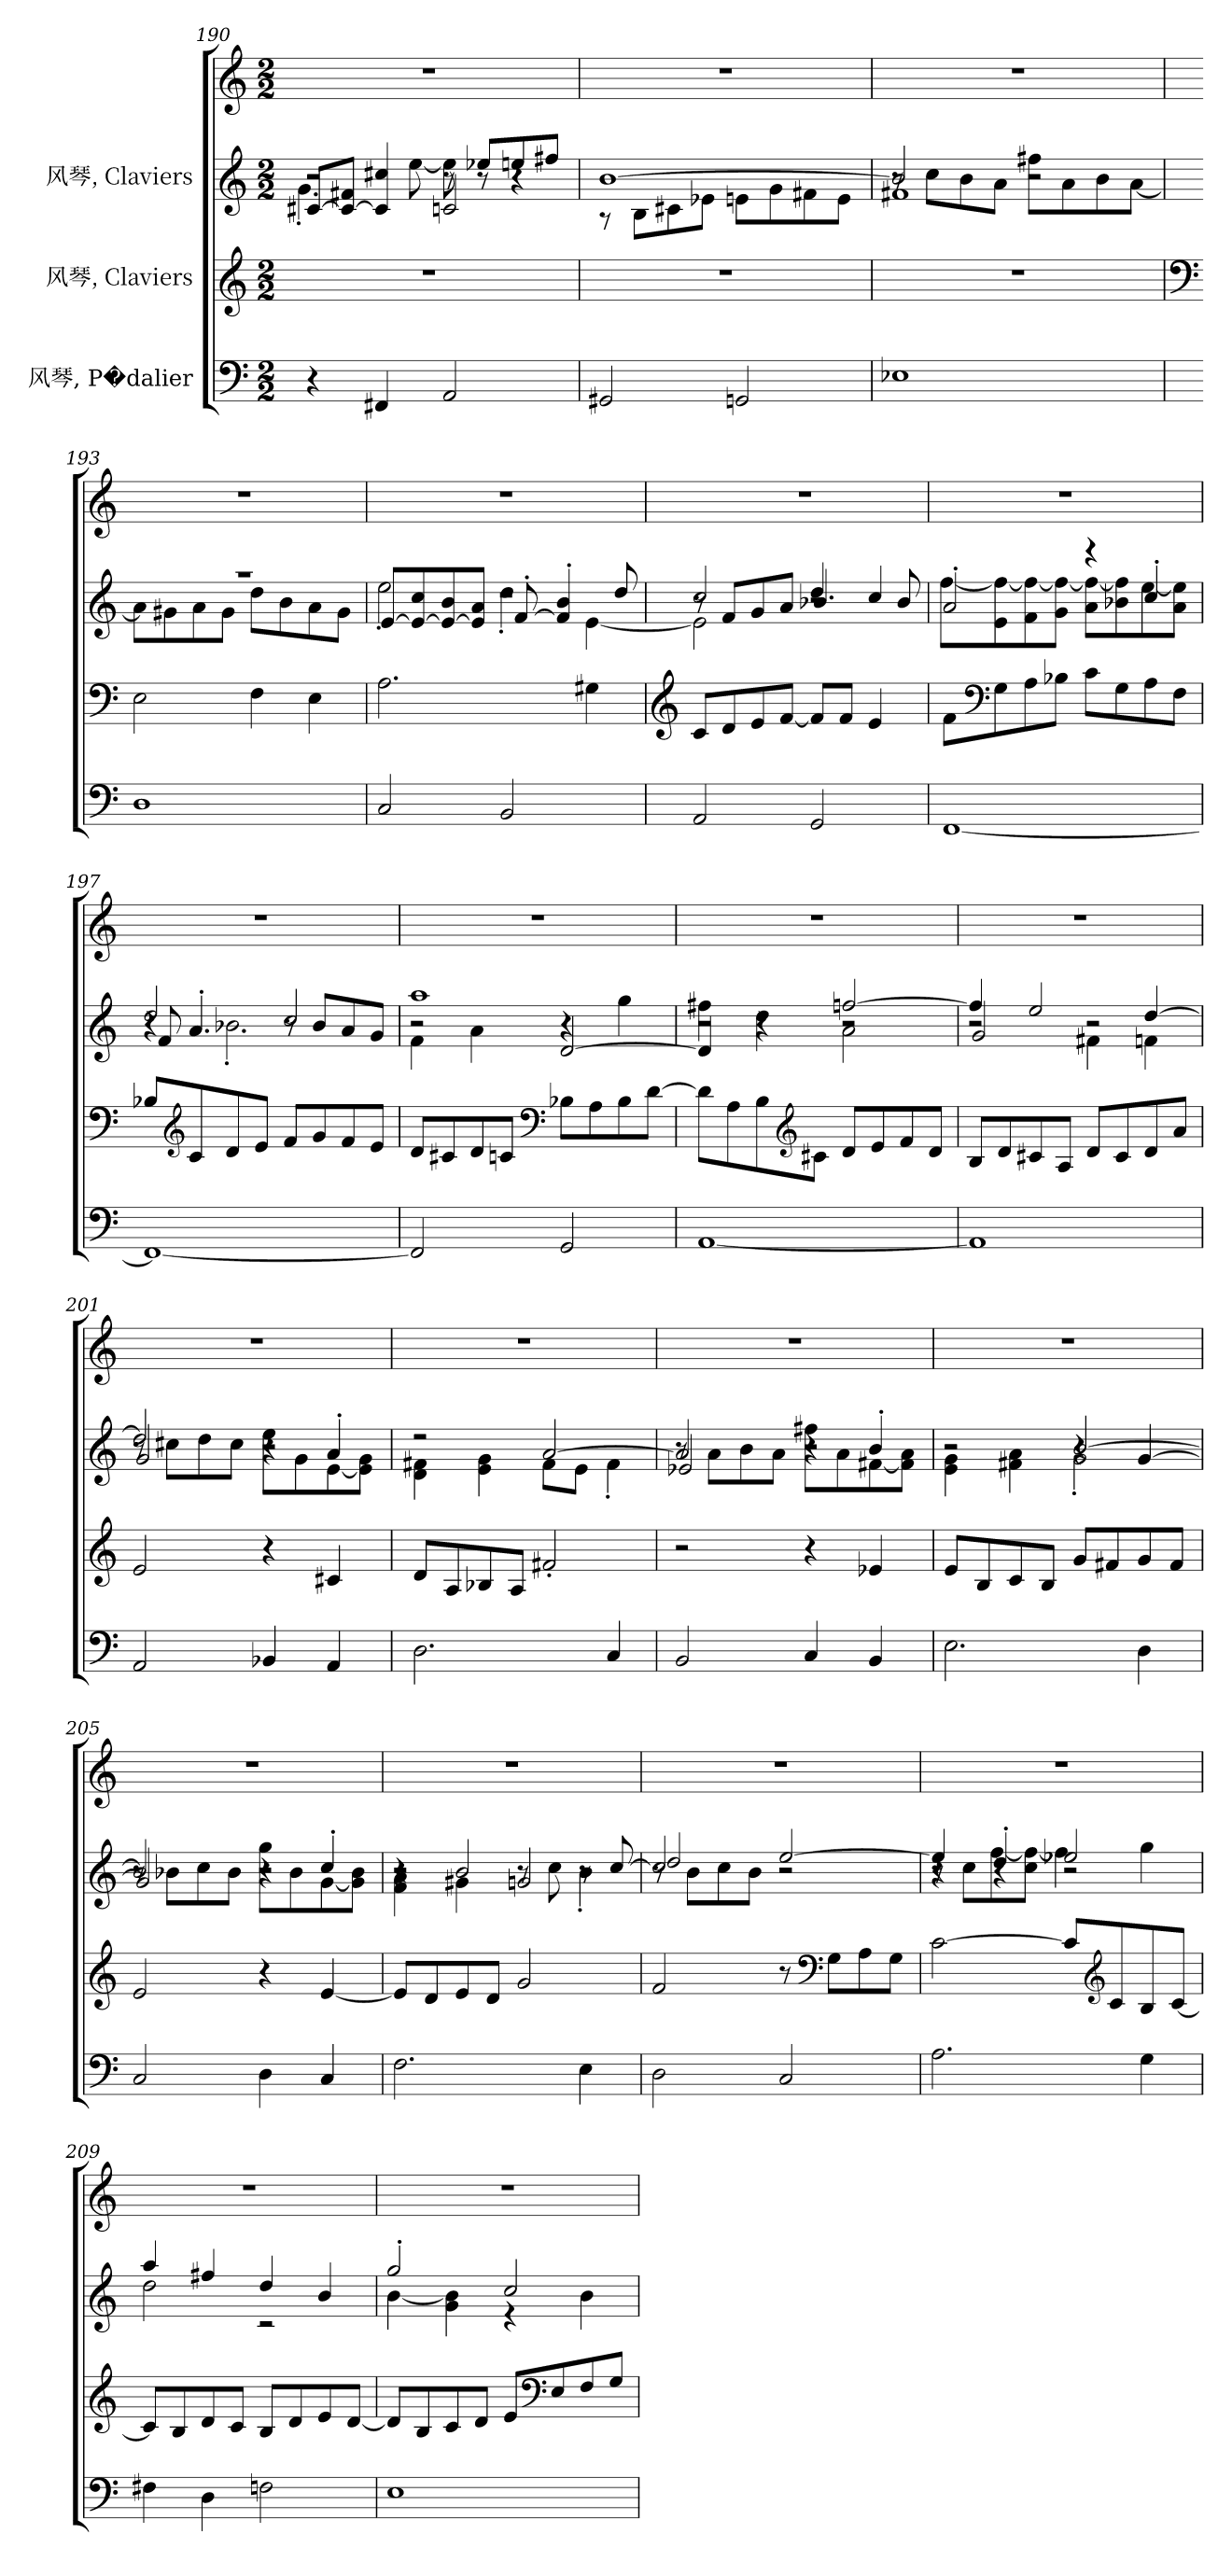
**kern	**kern	**kern	**kern
*part3	*part2	*part1	*part1
*staff4	*staff3	*staff2	*staff1
*I"风琴, P�dalier	*I"风琴, Claviers	*I"风琴, Claviers	*
*clefF4	*clefG2	*clefG2	*clefG2
*k[]	*k[]	*k[]	*k[]
*M2/2	*M2/2	*M2/2	*M2/2
=190	=190	=190	=190
*	*	*^	*
*	*	*	*^	*
4r	1r	[8c#X/L	4.g'\	2r	1r
.	.	8c#/_ 8f#X/J	.	.	.
4FF#X/	.	4c#/] 4cc#X/	.	.	.
.	.	.	[8ee\	.	.
2AA/	.	8r	8ee\]	2cn/	.
.	.	8ee-X/L	8r	.	.
.	.	8een/	4r	.	.
.	.	8ff#X/J	.	.	.
*	*	*	*v	*v	*
!!LO:LB:g=z
=191	=191	=191	=191	=191
2GG#X/	1r	[1b	8r	1r
.	.	.	8B\L	.
.	.	.	8c#X\	.
.	.	.	8e-X\J	.
2GGn/	.	.	8en\L	.
.	.	.	8g\	.
.	.	.	8f#X\	.
.	.	.	8e\J	.
=192	=192	=192	=192	=192
*	*	*	*^	*
1E-X	1r	2b/]	8r	1f#X	1r
.	.	.	8cc\L	.	.
.	.	.	8b\	.	.
.	.	.	8a\J	.	.
.	.	2r	8ff#X\L	.	.
.	.	.	8a\	.	.
.	.	.	8b\	.	.
.	.	.	[8a\J	.	.
*	*	*v	*v	*v	*
=193	=193	=193	=193
*	*clefF4	*	*
*	*	*^	*
1D	2E\	1r	8a\L]	1r
.	.	.	8g#X\	.
.	.	.	8a\	.
.	.	.	8g#\J	.
.	4F\	.	8dd\L	.
.	.	.	8b\	.
.	4E\	.	8a\	.
.	.	.	8g#\J	.
!!LO:PB:g=z
=194	=194	=194	=194	=194
*	*	*	*^	*
2C/	2.A\	1r	2ee'\	[8e/L	1r
.	.	.	.	8e/_ 8cc/	.
.	.	.	.	8e/_ 8b/	.
.	.	.	.	8e/] 8a/J	.
2BB/	.	.	4dd'\	[8f'/	.
.	.	.	.	4f/]' 4b/'	.
.	4G#X\	.	[4e\	.	.
.	.	.	.	8dd/	.
=195	=195	=195	=195	=195	=195
*	*clefG2	*	*	*	*
2AA/	8c/L	2cc/	2e\]	8r	1r
.	8d/	.	.	8f/L	.
.	8e/	.	.	8g/	.
.	[8f/J	.	.	8a/J	.
2GG/	8f/L]	4dd/	2r	4.b-X/	.
.	8f/J	.	.	.	.
.	4e/	4cc/	.	.	.
.	.	.	.	8b-/	.
*	*	*	*v	*v	*
=196	=196	=196	=196	=196
[1FF	8f\L	2a'/	[8ff\L	1r
*	*clefF4	*	*	*
.	8G\	.	8e\ 8ff\_	.
.	8A\	.	8f\ 8ff\_	.
.	8B-X\J	.	8g\ 8ff\_J	.
.	8c\L	4r	8a\ 8ff\_L	.
.	8G\	.	8b-X\ 8ff\]	.
.	8A\	4cc'/	[8ee\	.
.	8F\J	.	8a\ 8ee\]J	.
!!LO:LB:g=z
=197	=197	=197	=197	=197
*	*	*	*^	*
1FF_	8B-X/L	2dd/	4r	8f/	1r
*	*clefG2	*	*	*	*
.	8c/	.	.	4.a'/	.
.	8d/	.	2.b-X'\	.	.
.	8e/J	.	.	.	.
.	8f/L	2cc/	.	8r	.
.	8g/	.	.	8b-/L	.
.	8f/	.	.	8a/	.
.	8e/J	.	.	8g/J	.
=198	=198	=198	=198	=198	=198
2FF/]	8d/L	1aa	4f\	2r	1r
.	8c#X/	.	.	.	.
.	8d/	.	4a\	.	.
.	8cn/J	.	.	.	.
*	*clefF4	*	*	*	*
2GG/	8B-X\L	.	4r	[2d/	.
.	8A\	.	.	.	.
.	8B-\	.	4gg\	.	.
.	[8d\J	.	.	.	.
=199	=199	=199	=199	=199	=199
[1AA	8d\L]	2r	4ff#X\	4d/]	1r
.	8A\	.	.	.	.
.	8B\	.	4dd\	4r	.
*	*clefG2	*	*	*	*
.	8c#X\J	.	.	.	.
.	8d/L	[2ffn/	2a\	2r	.
.	8e/	.	.	.	.
.	8f/	.	.	.	.
.	8d/J	.	.	.	.
!!LO:LB:g=z
=200	=200	=200	=200	=200	=200
1AA]	8B/L	4ff/]	2r	2g/	1r
.	8d/	.	.	.	.
.	8c#X/	2ee/	.	.	.
.	8A/J	.	.	.	.
.	8d/L	.	4f#X\	2r	.
.	8c#/	.	.	.	.
.	8d/	[4dd/	4fn\	.	.
.	8a/J	.	.	.	.
=201	=201	=201	=201	=201	=201
2AA/	2e/	2dd/]	8r	2g/	1r
.	.	.	8cc#X\L	.	.
.	.	.	8dd\	.	.
.	.	.	8cc#\J	.	.
4BB-X/	4r	2r	8ee\L	4r	.
.	.	.	8g\	.	.
4AA/	4c#X/	.	[8e\	4a'/	.
.	.	.	8e\] 8g\J	.	.
*	*	*	*v	*v	*
=202	=202	=202	=202	=202
2.D\	8d/L	2r	4d\ 4f#X\	1r
.	8A/	.	.	.
.	8B-X/	.	4e\ 4g\	.
.	8A/J	.	.	.
.	2f#X'/	[2a/	8f#\L	.
.	.	.	8e\J	.
4C/	.	.	4f#'\	.
=203	=203	=203	=203	=203
*	*	*	*^	*
2BB/	2r	2a/]	8r	2e-X/	1r
.	.	.	8a\L	.	.
.	.	.	8b\	.	.
.	.	.	8a\J	.	.
4C/	4r	4r	8ff#X\L	2r	.
.	.	.	8a\	.	.
4BB/	4e-X/	4b'/	[8f#X\	.	.
.	.	.	8f#\] 8a\J	.	.
!!LO:PB:g=z
=204	=204	=204	=204	=204	=204
2.E\	8e/L	2r	4e\ 4g\	2r	1r
.	8B/	.	.	.	.
.	8c/	.	4f#X\ 4a\	.	.
.	8B/J	.	.	.	.
.	8g/L	[2b/	2g'\	4r	.
.	8f#X/	.	.	.	.
4D\	8g/	.	.	[4g/	.
.	8f#/J	.	.	.	.
=205	=205	=205	=205	=205	=205
2C/	2e/	2b/]	8r	2g/]	1r
.	.	.	8b-X\L	.	.
.	.	.	8cc\	.	.
.	.	.	8b-\J	.	.
4D\	4r	4r	8gg\L	2r	.
.	.	.	8b-\	.	.
4C/	[4e/	4cc'/	[8g\	.	.
.	.	.	8g\] 8b-\J	.	.
=206	=206	=206	=206	=206	=206
2.F\	8e/L]	4r	4f\ 4a\	2r	1r
.	8d/	.	.	.	.
.	8e/	2b/	4g#X\	.	.
.	8d/J	.	.	.	.
.	2g/	.	8r	2gn/	.
.	.	.	8cc\	.	.
4E\	.	8r	4b'\	.	.
.	.	[8cc/	.	.	.
=207	=207	=207	=207	=207	=207
2D\	2f/	2cc/]	8r	2dd/	1r
.	.	.	8b\L	.	.
.	.	.	8cc\	.	.
.	.	.	8b\J	.	.
2C/	8r	2r	2r	[2ee/	.
*	*clefF4	*	*	*	*
.	8G\L	.	.	.	.
.	8A\	.	.	.	.
.	8G\J	.	.	.	.
!!LO:LB:g=z
=208	=208	=208	=208	=208	=208
2.A\	[2c\	4r	8r	4ee/]	1r
.	.	.	8cc\L	.	.
.	.	4dd'/	[8ff\	4r	.
.	.	.	8cc\ 8ff\_J	.	.
.	8c/L]	2ee-X/	4ff\]	2r	.
*	*clefG2	*	*	*	*
.	8c/	.	.	.	.
4G\	8B/	.	4gg\	.	.
.	[8c/J	.	.	.	.
*	*	*	*v	*v	*
=209	=209	=209	=209	=209
4F#X\	8c/L]	4aa/	2dd\	1r
.	8B/	.	.	.
4D\	8d/	4ff#X/	.	.
.	8c/J	.	.	.
2Fn\	8B/L	4dd/	2r	.
.	8d/	.	.	.
.	8e/	4b/	.	.
.	[8d/J	.	.	.
=210	=210	=210	=210	=210
1E	8d/L]	2gg'/	[4b\	1r
.	8B/	.	.	.
.	8c/	.	4g\ 4b\]	.
.	8d/J	.	.	.
.	8e/L	2cc/	4r	.
*	*clefF4	*	*	*
.	8E/	.	.	.
.	8F/	.	4b\	.
.	8G/J	.	.	.
*	*	*v	*v	*
=	=	=	=
*-	*-	*-	*-
